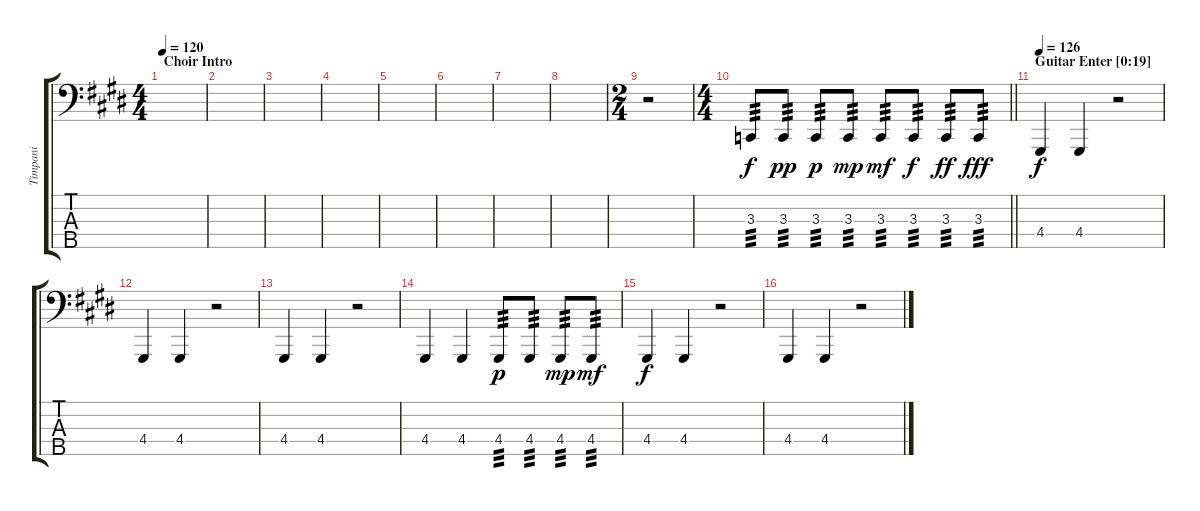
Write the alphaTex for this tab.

\track ("Timpani" "Timpani") {instrument timpani}
\staff {score tabs}
\tuning (G2 D2 A1 E1 B0) {hide}
\ts (4 4)
\section ("" "Choir Intro")
\tempo 120
\clef f4
\ks c#minor
|
|
|
|
|
|
|
|
\ts (2 4)
r.2 |
\ts (4 4)
\barLineRight lightlight
3.3.8{tp 3} 3.3.8{tp 3 dy pp} 3.3.8{tp 3 dy p} 3.3.8{tp 3 dy mp} 3.3.8{tp 3 dy mf} 3.3.8{tp 3 dy f} 3.3.8{tp 3 dy ff} 3.3.8{tp 3 dy fff} |
\section ("" "Guitar Enter [0:19]")
\tempo 126
4.4.4{dy f} 4.4.4 r.2 |
4.4.4 4.4.4 r.2 |
4.4.4 4.4.4 r.2 |
4.4.4 4.4.4 4.4.8{tp 3 dy p} 4.4.8{tp 3} 4.4.8{tp 3 dy mp} 4.4.8{tp 3 dy mf} |
4.4.4{dy f} 4.4.4 r.2 |
4.4.4 4.4.4 r.2
